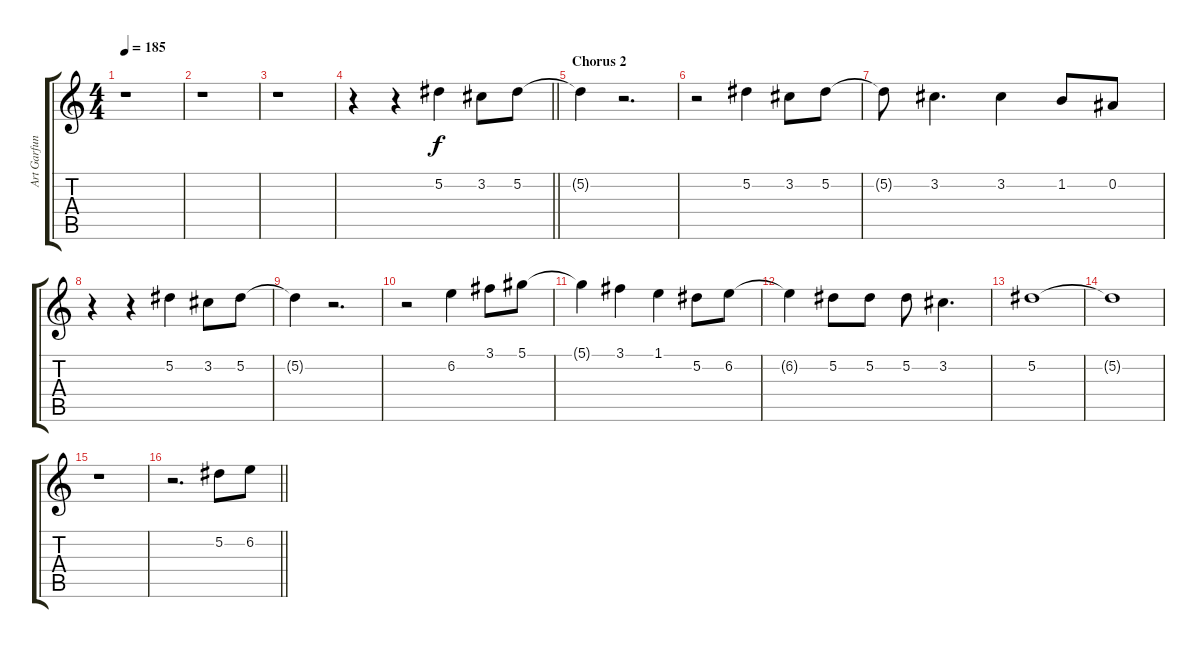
\track ("Art Garfunkel" "Art Garfun") {instrument acousticguitarnylon}
\staff {score tabs}
\tuning (Eb4 Bb3 Gb3 Db3 Ab2 Eb2) {hide}
\ts (4 4)
\tempo 185
\clef g2
\ks c
r.1{dy f} |
r.1 |
r.1 |
\barLineRight lightlight
r.4 r.4 5.2.4 3.2.8 5.2.8 |
\section ("" "Chorus 2")
5.2{t}.4 r.2{d} |
r.2 5.2.4 3.2.8 5.2.8 |
5.2{t}.8 3.2.4{d} 3.2.4 1.2.8 0.2.8 |
r.4 r.4 5.2.4 3.2.8 5.2.8 |
5.2{t}.4 r.2{d} |
r.2 6.2.4 3.1.8 5.1.8 |
5.1{t}.4 3.1.4 1.1.4 5.2.8 6.2.8 |
6.2{t}.4 5.2.8 5.2.8 5.2.8 3.2.4{d} |
5.2.1 |
5.2{t}.1 |
r.1 |
\barLineRight lightlight
r.2{d} 5.2.8 6.2.8
